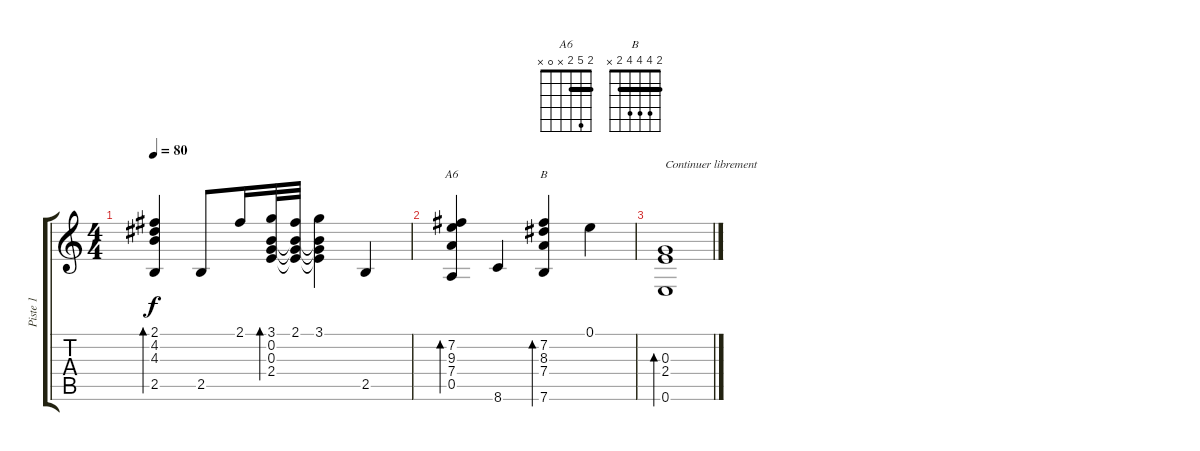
\track ("Piste 1" "Piste 1") {instrument acousticguitarnylon}
\staff {score tabs}
\tuning (E4 B3 G3 D3 A2 E2) {hide}
\chord ("A6" 2 5 2 x 0 x) {barre 2}
\chord ("B" 2 4 4 4 2 x) {barre 2}
\ts (4 4)
\tempo 80
\clef g2
\ks c
(2.1 4.2 4.3 2.5).4{bd 480 dy f} 2.5.8 2.1.16 (3.1 0.2 0.3 2.4).32{bd 480} (2.1 0.2{t} 0.3{t} 2.4{t}).32 (3.1 0.2{t} 0.3{t} 2.4{t}).4 2.5.4 |
(7.2 9.3 7.4 0.5).4{bd 480 ch "A6"} 8.6.4 (7.2 8.3 7.4 7.6).4{bd 480 ch "B"} 0.1.4 |
(0.3 2.4 0.6).1{bd 480 txt "Continuer librement"}
